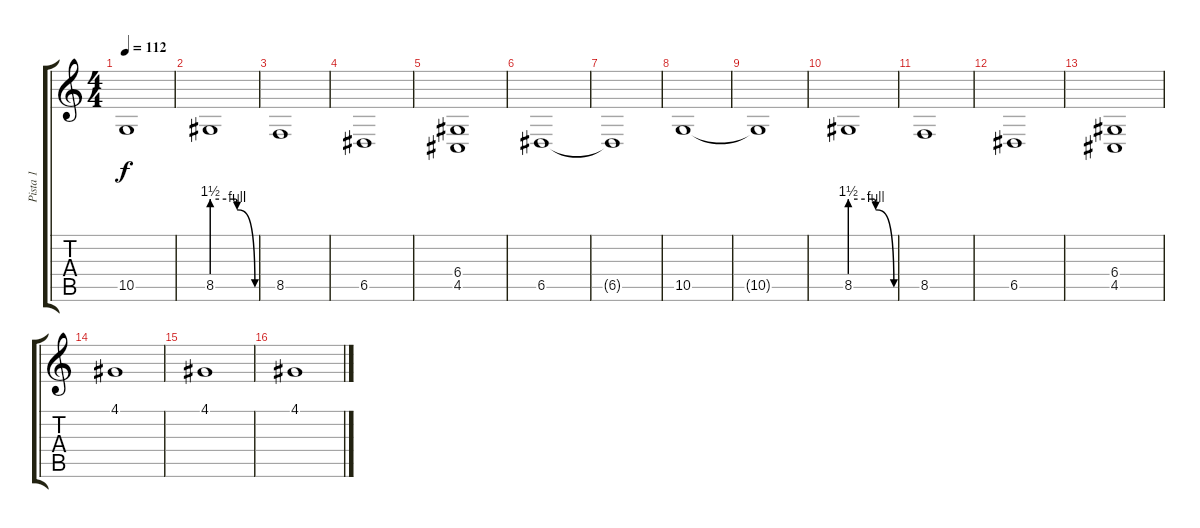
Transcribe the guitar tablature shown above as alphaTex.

\track ("Pista 1" "Pista 1") {instrument synthstrings1}
\staff {score tabs}
\tuning (E4 B3 G3 D3 A2 E2) {hide}
\ts (4 4)
\tempo 112
\clef g2
\ks c
10.5{t}.1{dy f} |
8.5{be (custom 0 6 30 6 33 6 35 4 60 0)}.1 |
8.5.1 |
6.5.1 |
(6.4 4.5).1 |
6.5.1 |
6.5{t}.1 |
10.5.1 |
10.5{t}.1 |
8.5{be (custom 0 6 30 6 33 6 35 4 60 0)}.1 |
8.5.1 |
6.5.1 |
(6.4 4.5).1 |
4.1.1 |
4.1.1 |
4.1.1
